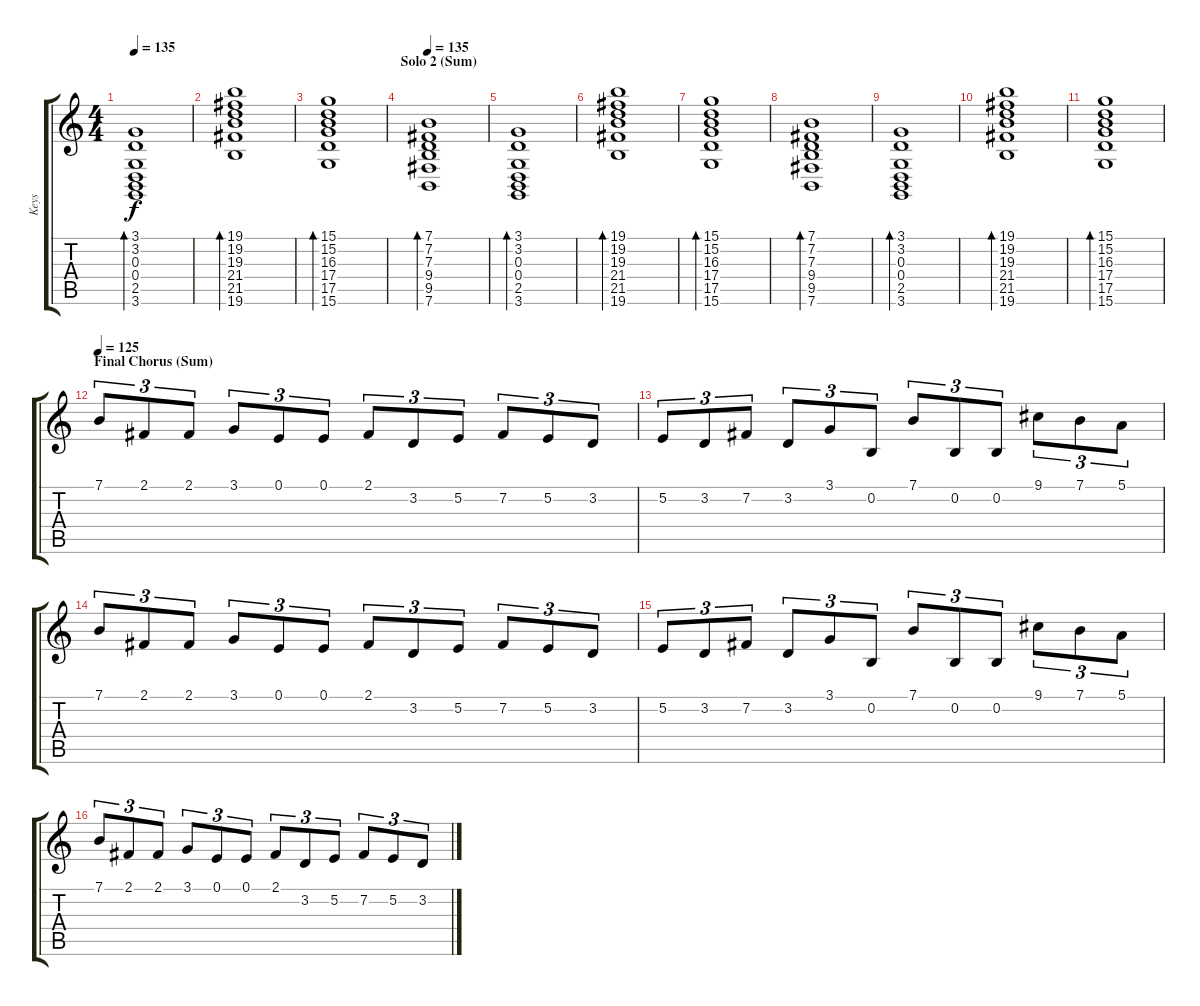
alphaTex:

\track ("Keys" "Keys") {instrument harpsichord}
\staff {score tabs}
\tuning (E4 B3 G3 D3 A2 E2) {hide}
\ts (4 4)
\tempo 135
\clef g2
\ks c
(3.1 3.2 0.3 0.4 2.5 3.6).1{bd 480 dy f} |
(19.1 19.2 19.3 21.4 21.5 19.6).1{bd 480} |
(15.1 15.2 16.3 17.4 17.5 15.6).1{bd 480} |
\section ("" "Solo 2 (Sum)")
\tempo 135
(7.1 7.2 7.3 9.4 9.5 7.6).1{bd 480} |
(3.1 3.2 0.3 0.4 2.5 3.6).1{bd 480} |
(19.1 19.2 19.3 21.4 21.5 19.6).1{bd 480} |
(15.1 15.2 16.3 17.4 17.5 15.6).1{bd 480} |
(7.1 7.2 7.3 9.4 9.5 7.6).1{bd 480} |
(3.1 3.2 0.3 0.4 2.5 3.6).1{bd 480} |
(19.1 19.2 19.3 21.4 21.5 19.6).1{bd 480} |
(15.1 15.2 16.3 17.4 17.5 15.6).1{bd 480} |
\section ("" "Final Chorus (Sum)")
\tempo 125
7.1.8{tu (3 2)} 2.1.8{tu (3 2)} 2.1.8{tu (3 2)} 3.1.8{tu (3 2)} 0.1.8{tu (3 2)} 0.1.8{tu (3 2)} 2.1.8{tu (3 2)} 3.2.8{tu (3 2)} 5.2.8{tu (3 2)} 7.2.8{tu (3 2)} 5.2.8{tu (3 2)} 3.2.8{tu (3 2)} |
5.2.8{tu (3 2)} 3.2.8{tu (3 2)} 7.2.8{tu (3 2)} 3.2.8{tu (3 2)} 3.1.8{tu (3 2)} 0.2.8{tu (3 2)} 7.1.8{tu (3 2)} 0.2.8{tu (3 2)} 0.2.8{tu (3 2)} 9.1.8{tu (3 2)} 7.1.8{tu (3 2)} 5.1.8{tu (3 2)} |
7.1.8{tu (3 2)} 2.1.8{tu (3 2)} 2.1.8{tu (3 2)} 3.1.8{tu (3 2)} 0.1.8{tu (3 2)} 0.1.8{tu (3 2)} 2.1.8{tu (3 2)} 3.2.8{tu (3 2)} 5.2.8{tu (3 2)} 7.2.8{tu (3 2)} 5.2.8{tu (3 2)} 3.2.8{tu (3 2)} |
5.2.8{tu (3 2)} 3.2.8{tu (3 2)} 7.2.8{tu (3 2)} 3.2.8{tu (3 2)} 3.1.8{tu (3 2)} 0.2.8{tu (3 2)} 7.1.8{tu (3 2)} 0.2.8{tu (3 2)} 0.2.8{tu (3 2)} 9.1.8{tu (3 2)} 7.1.8{tu (3 2)} 5.1.8{tu (3 2)} |
7.1.8{tu (3 2)} 2.1.8{tu (3 2)} 2.1.8{tu (3 2)} 3.1.8{tu (3 2)} 0.1.8{tu (3 2)} 0.1.8{tu (3 2)} 2.1.8{tu (3 2)} 3.2.8{tu (3 2)} 5.2.8{tu (3 2)} 7.2.8{tu (3 2)} 5.2.8{tu (3 2)} 3.2.8{tu (3 2)}
